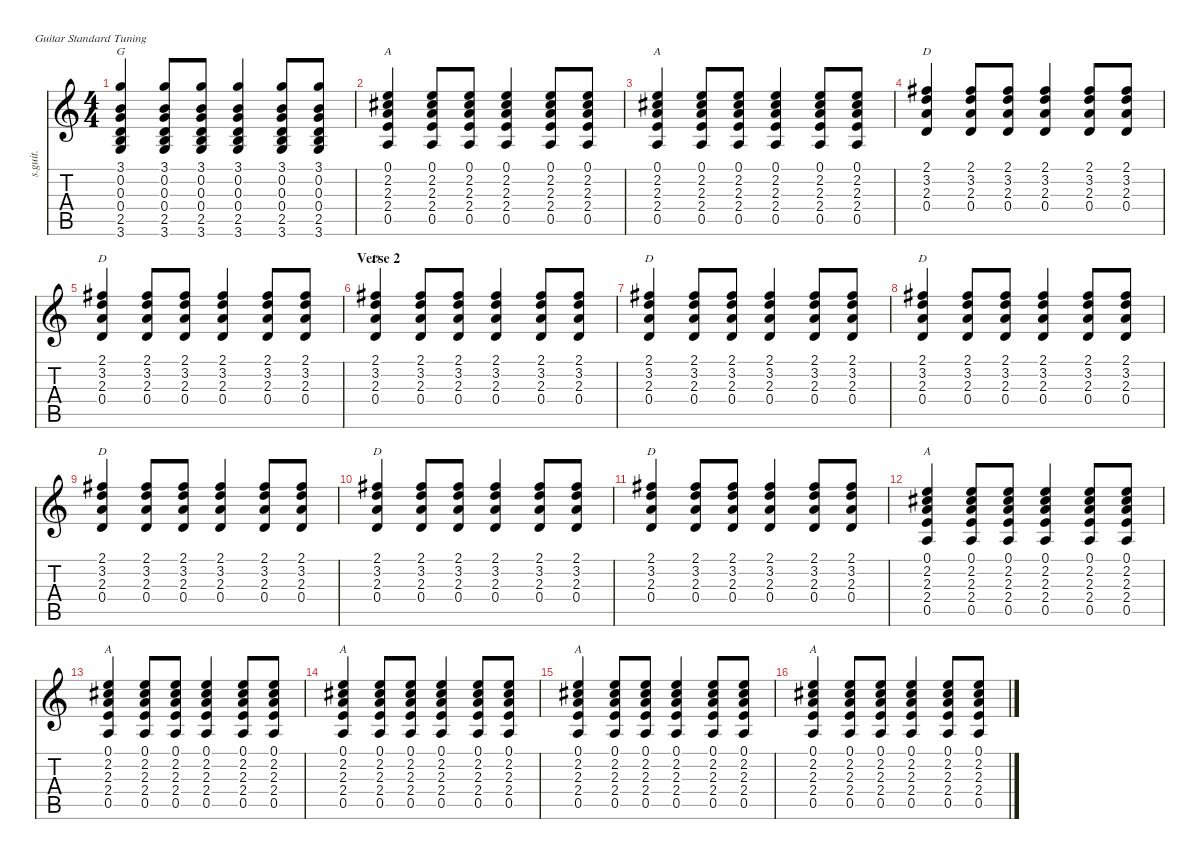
\defaultSystemsLayout 4
\hideDynamics
\bracketExtendMode nobrackets
\track ("Rhythm Guitar" "s.guit.") {instrument acousticguitarsteel}
\staff {score tabs}
\tuning (E4 B3 G3 D3 A2 E2)
\chord ("D" 3 1 2 2 0 x) {showdiagram false}
\chord ("G" 3 1 2 2 0 x) {showdiagram false}
\chord ("A" 3 1 2 2 0 x) {showdiagram false}
\ts (4 4)
\tempo (120 hide)
\clef g2
\ks c
(3.6 2.5 0.4 0.3 0.2 3.1).4{ch "G" dy mf} (3.1 0.2 0.3 0.4 2.5 3.6).8 (3.1 0.2 0.3 0.4 3.6 2.5).8 (3.1 0.2 0.3 0.4 3.6 2.5).4 (3.1 0.2 0.3 0.4 3.6 2.5).8 (3.1 0.2 0.3 0.4 3.6 2.5).8 |
(0.5 2.4 2.3 2.2{acc #} 0.1).4{ch "A"} (0.1 2.2{acc #} 2.3 2.4 0.5).8 (0.1 2.2{acc #} 2.3 2.4 0.5).8 (0.1 2.2{acc #} 2.3 2.4 0.5).4 (0.1 2.2{acc #} 2.3 2.4 0.5).8 (0.1 2.2{acc #} 2.3 2.4 0.5).8 |
(0.5 2.4 2.3 2.2{acc #} 0.1).4{ch "A"} (0.1 2.2{acc #} 2.3 2.4 0.5).8 (0.1 2.2{acc #} 2.3 2.4 0.5).8 (0.1 2.2{acc #} 2.3 2.4 0.5).4 (0.1 2.2{acc #} 2.3 2.4 0.5).8 (0.1 2.2{acc #} 2.3 2.4 0.5).8 |
(0.4 2.3 3.2 2.1{acc #}).4{ch "D"} (2.1{acc #} 3.2 2.3 0.4).8 (2.1{acc #} 3.2 2.3 0.4).8 (2.1{acc #} 3.2 2.3 0.4).4 (2.1{acc #} 3.2 2.3 0.4).8 (2.1{acc #} 3.2 2.3 0.4).8 |
(0.4 2.3 3.2 2.1{acc #}).4{ch "D"} (2.1{acc #} 3.2 2.3 0.4).8 (2.1{acc #} 3.2 2.3 0.4).8 (2.1{acc #} 3.2 2.3 0.4).4 (2.1{acc #} 3.2 2.3 0.4).8 (2.1{acc #} 3.2 2.3 0.4).8 |
\section ("" "Verse 2")
(0.4 2.3 3.2 2.1{acc #}).4{ch "D"} (2.1{acc #} 3.2 2.3 0.4).8 (2.1{acc #} 3.2 2.3 0.4).8 (2.1{acc #} 3.2 2.3 0.4).4 (2.1{acc #} 3.2 2.3 0.4).8 (2.1{acc #} 3.2 2.3 0.4).8 |
(0.4 2.3 3.2 2.1{acc #}).4{ch "D"} (2.1{acc #} 3.2 2.3 0.4).8 (2.1{acc #} 3.2 2.3 0.4).8 (2.1{acc #} 3.2 2.3 0.4).4 (2.1{acc #} 3.2 2.3 0.4).8 (2.1{acc #} 3.2 2.3 0.4).8 |
(0.4 2.3 3.2 2.1{acc #}).4{ch "D"} (2.1{acc #} 3.2 2.3 0.4).8 (2.1{acc #} 3.2 2.3 0.4).8 (2.1{acc #} 3.2 2.3 0.4).4 (2.1{acc #} 3.2 2.3 0.4).8 (2.1{acc #} 3.2 2.3 0.4).8 |
(0.4 2.3 3.2 2.1{acc #}).4{ch "D"} (2.1{acc #} 3.2 2.3 0.4).8 (2.1{acc #} 3.2 2.3 0.4).8 (2.1{acc #} 3.2 2.3 0.4).4 (2.1{acc #} 3.2 2.3 0.4).8 (2.1{acc #} 3.2 2.3 0.4).8 |
(0.4 2.3 3.2 2.1{acc #}).4{ch "D"} (2.1{acc #} 3.2 2.3 0.4).8 (2.1{acc #} 3.2 2.3 0.4).8 (2.1{acc #} 3.2 2.3 0.4).4 (2.1{acc #} 3.2 2.3 0.4).8 (2.1{acc #} 3.2 2.3 0.4).8 |
(0.4 2.3 3.2 2.1{acc #}).4{ch "D"} (2.1{acc #} 3.2 2.3 0.4).8 (2.1{acc #} 3.2 2.3 0.4).8 (2.1{acc #} 3.2 2.3 0.4).4 (2.1{acc #} 3.2 2.3 0.4).8 (2.1{acc #} 3.2 2.3 0.4).8 |
(0.5 2.4 2.3 2.2{acc #} 0.1).4{ch "A"} (0.1 2.2{acc #} 2.3 2.4 0.5).8 (0.1 2.2{acc #} 2.3 2.4 0.5).8 (0.1 2.2{acc #} 2.3 2.4 0.5).4 (0.1 2.2{acc #} 2.3 2.4 0.5).8 (0.1 2.2{acc #} 2.3 2.4 0.5).8 |
(0.5 2.4 2.3 2.2{acc #} 0.1).4{ch "A"} (0.1 2.2{acc #} 2.3 2.4 0.5).8 (0.1 2.2{acc #} 2.3 2.4 0.5).8 (0.1 2.2{acc #} 2.3 2.4 0.5).4 (0.1 2.2{acc #} 2.3 2.4 0.5).8 (0.1 2.2{acc #} 2.3 2.4 0.5).8 |
(0.5 2.4 2.3 2.2{acc #} 0.1).4{ch "A"} (0.1 2.2{acc #} 2.3 2.4 0.5).8 (0.1 2.2{acc #} 2.3 2.4 0.5).8 (0.1 2.2{acc #} 2.3 2.4 0.5).4 (0.1 2.2{acc #} 2.3 2.4 0.5).8 (0.1 2.2{acc #} 2.3 2.4 0.5).8 |
(0.5 2.4 2.3 2.2{acc #} 0.1).4{ch "A"} (0.1 2.2{acc #} 2.3 2.4 0.5).8 (0.1 2.2{acc #} 2.3 2.4 0.5).8 (0.1 2.2{acc #} 2.3 2.4 0.5).4 (0.1 2.2{acc #} 2.3 2.4 0.5).8 (0.1 2.2{acc #} 2.3 2.4 0.5).8 |
(0.5 2.4 2.3 2.2{acc #} 0.1).4{ch "A"} (0.1 2.2{acc #} 2.3 2.4 0.5).8 (0.1 2.2{acc #} 2.3 2.4 0.5).8 (0.1 2.2{acc #} 2.3 2.4 0.5).4 (0.1 2.2{acc #} 2.3 2.4 0.5).8 (0.1 2.2{acc #} 2.3 2.4 0.5).8
